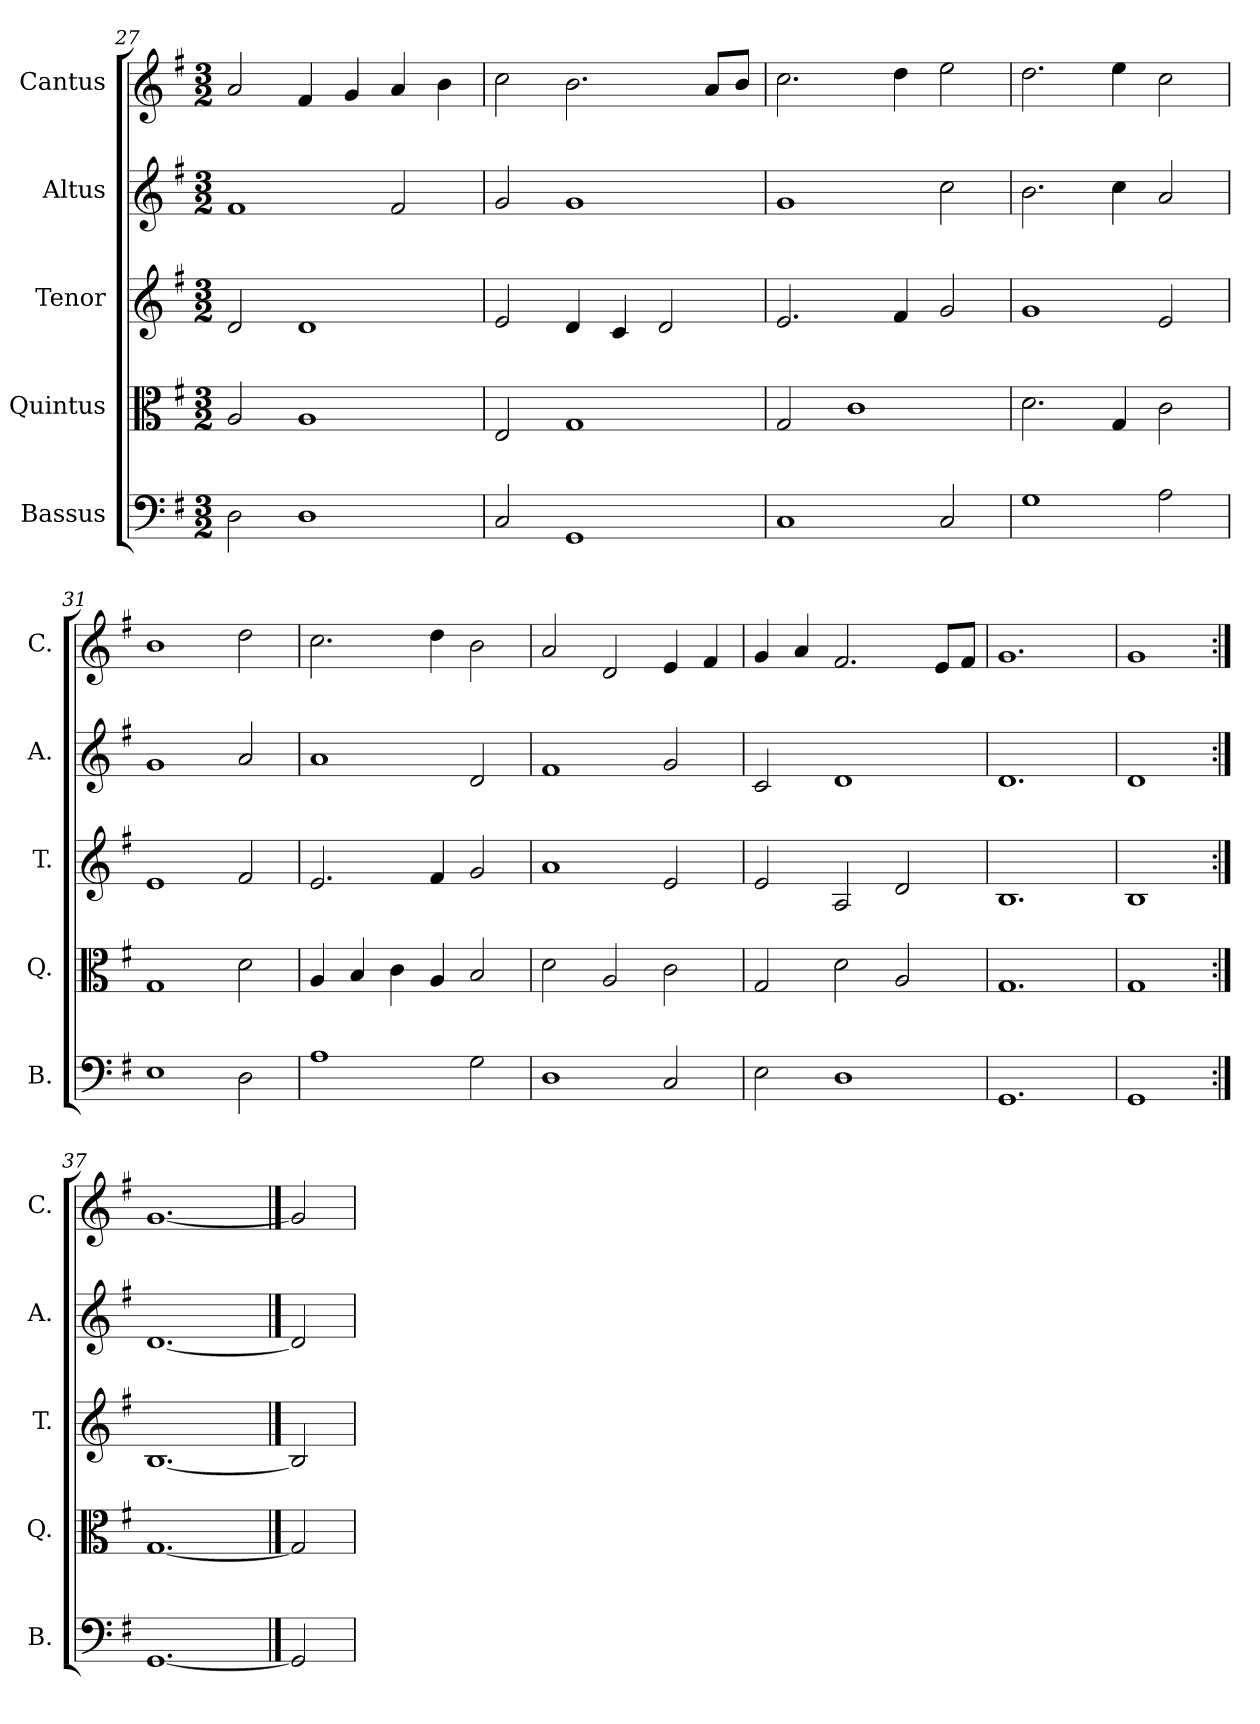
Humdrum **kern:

**kern	**kern	**kern	**kern	**kern
*part5	*part4	*part3	*part2	*part1
*staff5	*staff4	*staff3	*staff2	*staff1
*I"Bassus	*I"Quintus	*I"Tenor	*I"Altus	*I"Cantus
*I'B.	*I'Q.	*I'T.	*I'A.	*I'C.
*clefF4	*clefC3	*clefG2	*clefG2	*clefG2
*k[f#]	*k[f#]	*k[f#]	*k[f#]	*k[f#]
*G:	*G:	*G:	*G:	*G:
*M3/2	*M3/2	*M3/2	*M3/2	*M3/2
=27	=27	=27	=27	=27
2D\	2A/	2d/	1f#/	2a/
1D\	1A/	1d/	.	4f#/
.	.	.	.	4g/
.	.	.	2f#/	4a/
.	.	.	.	4b\
=28	=28	=28	=28	=28
2C/	2E/	2e/	2g/	2cc\
1GG/	1G/	4d/	1g/	2.b\
.	.	4c/	.	.
.	.	2d/	.	.
.	.	.	.	8a/L
.	.	.	.	8b/J
!!LO:LB:g=z
=29	=29	=29	=29	=29
1C/	2G/	2.e/	1g/	2.cc\
.	1c\	.	.	.
.	.	4f#/	.	4dd\
2C/	.	2g/	2cc\	2ee\
=30	=30	=30	=30	=30
1G\	2.d\	1g/	2.b\	2.dd\
.	4G/	.	4cc\	4ee\
2A\	2c\	2e/	2a/	2cc\
=31	=31	=31	=31	=31
1E\	1G/	1e/	1g/	1b\
2D\	2d\	2f#/	2a/	2dd\
=32	=32	=32	=32	=32
1A\	4A/	2.e/	1a/	2.cc\
.	4B/	.	.	.
.	4c\	.	.	.
.	4A/	4f#/	.	4dd\
2G\	2B/	2g/	2d/	2b\
=33	=33	=33	=33	=33
1D\	2d\	1a/	1f#/	2a/
.	2A/	.	.	2d/
2C/	2c\	2e/	2g/	4e/
.	.	.	.	4f#/
=34	=34	=34	=34	=34
2E\	2G/	2e/	2c/	4g/
.	.	.	.	4a/
1D\	2d\	2A/	1d/	2.f#/
.	2A/	2d/	.	.
.	.	.	.	8e/L
.	.	.	.	8f#/J
=35	=35	=35	=35	=35
1.GG/	1.G/	1.B/	1.d/	1.g/
=36	=36	=36	=36	=36
1GG/	1G/	1B/	1d/	1g/
=37:|!	=37:|!	=37:|!	=37:|!	=37:|!
[1.GG/	[1.G/	[1.B/	[1.d/	[1.g/
==38	==38	==38	==38	==38
2GG/]	2G/]	2B/]	2d/]	2g/]
=	=	=	=	=
*-	*-	*-	*-	*-
